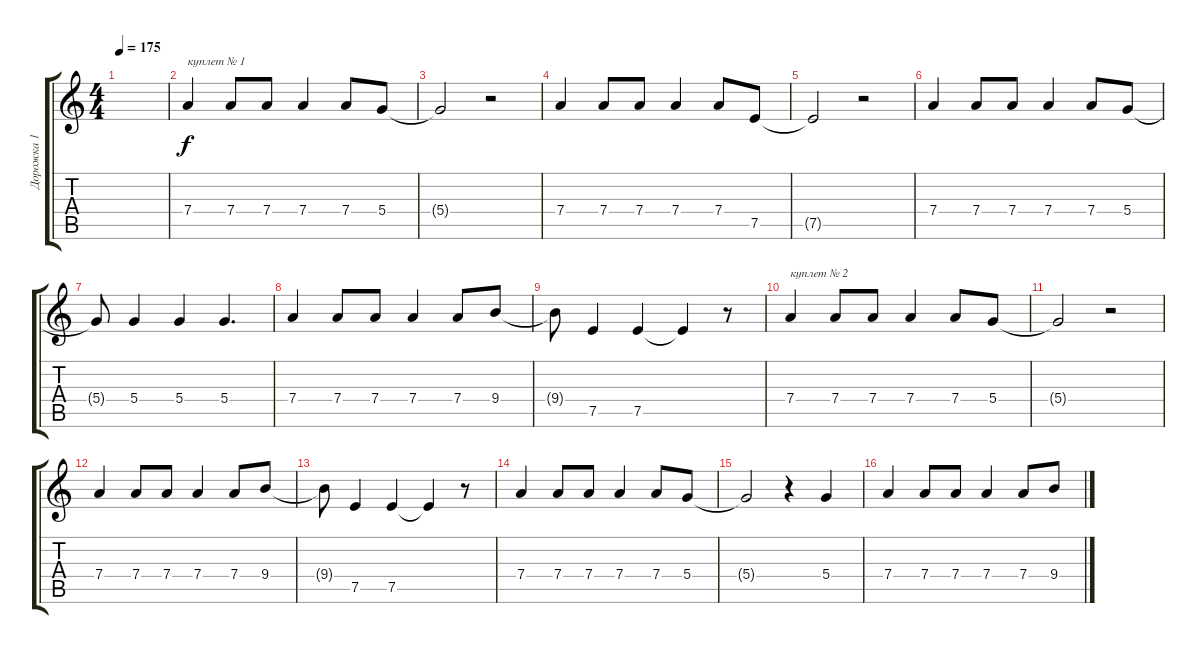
\track ("Дорожка 1" "Дорожка 1") {instrument distortionguitar}
\staff {score tabs}
\tuning (E4 B3 G3 D3 A2 E2) {hide}
\ts (4 4)
\tempo 175
\clef g2
\ks c
|
7.4.4{txt "куплет № 1"} 7.4.8 7.4.8 7.4.4 7.4.8 5.4.8 |
5.4{t}.2 r.2 |
7.4.4 7.4.8 7.4.8 7.4.4 7.4.8 7.5.8 |
7.5{t}.2 r.2 |
7.4.4 7.4.8 7.4.8 7.4.4 7.4.8 5.4.8 |
5.4{t}.8 5.4.4 5.4.4 5.4.4{d} |
7.4.4 7.4.8 7.4.8 7.4.4 7.4.8 9.4.8 |
9.4{t}.8 7.5.4 7.5.4 7.5{t}.4 r.8 |
7.4.4{txt "куплет № 2"} 7.4.8 7.4.8 7.4.4 7.4.8 5.4.8 |
5.4{t}.2 r.2 |
7.4.4 7.4.8 7.4.8 7.4.4 7.4.8 9.4.8 |
9.4{t}.8 7.5.4 7.5.4 7.5{t}.4 r.8 |
7.4.4 7.4.8 7.4.8 7.4.4 7.4.8 5.4.8 |
5.4{t}.2 r.4 5.4.4 |
7.4.4 7.4.8 7.4.8 7.4.4 7.4.8 9.4.8
